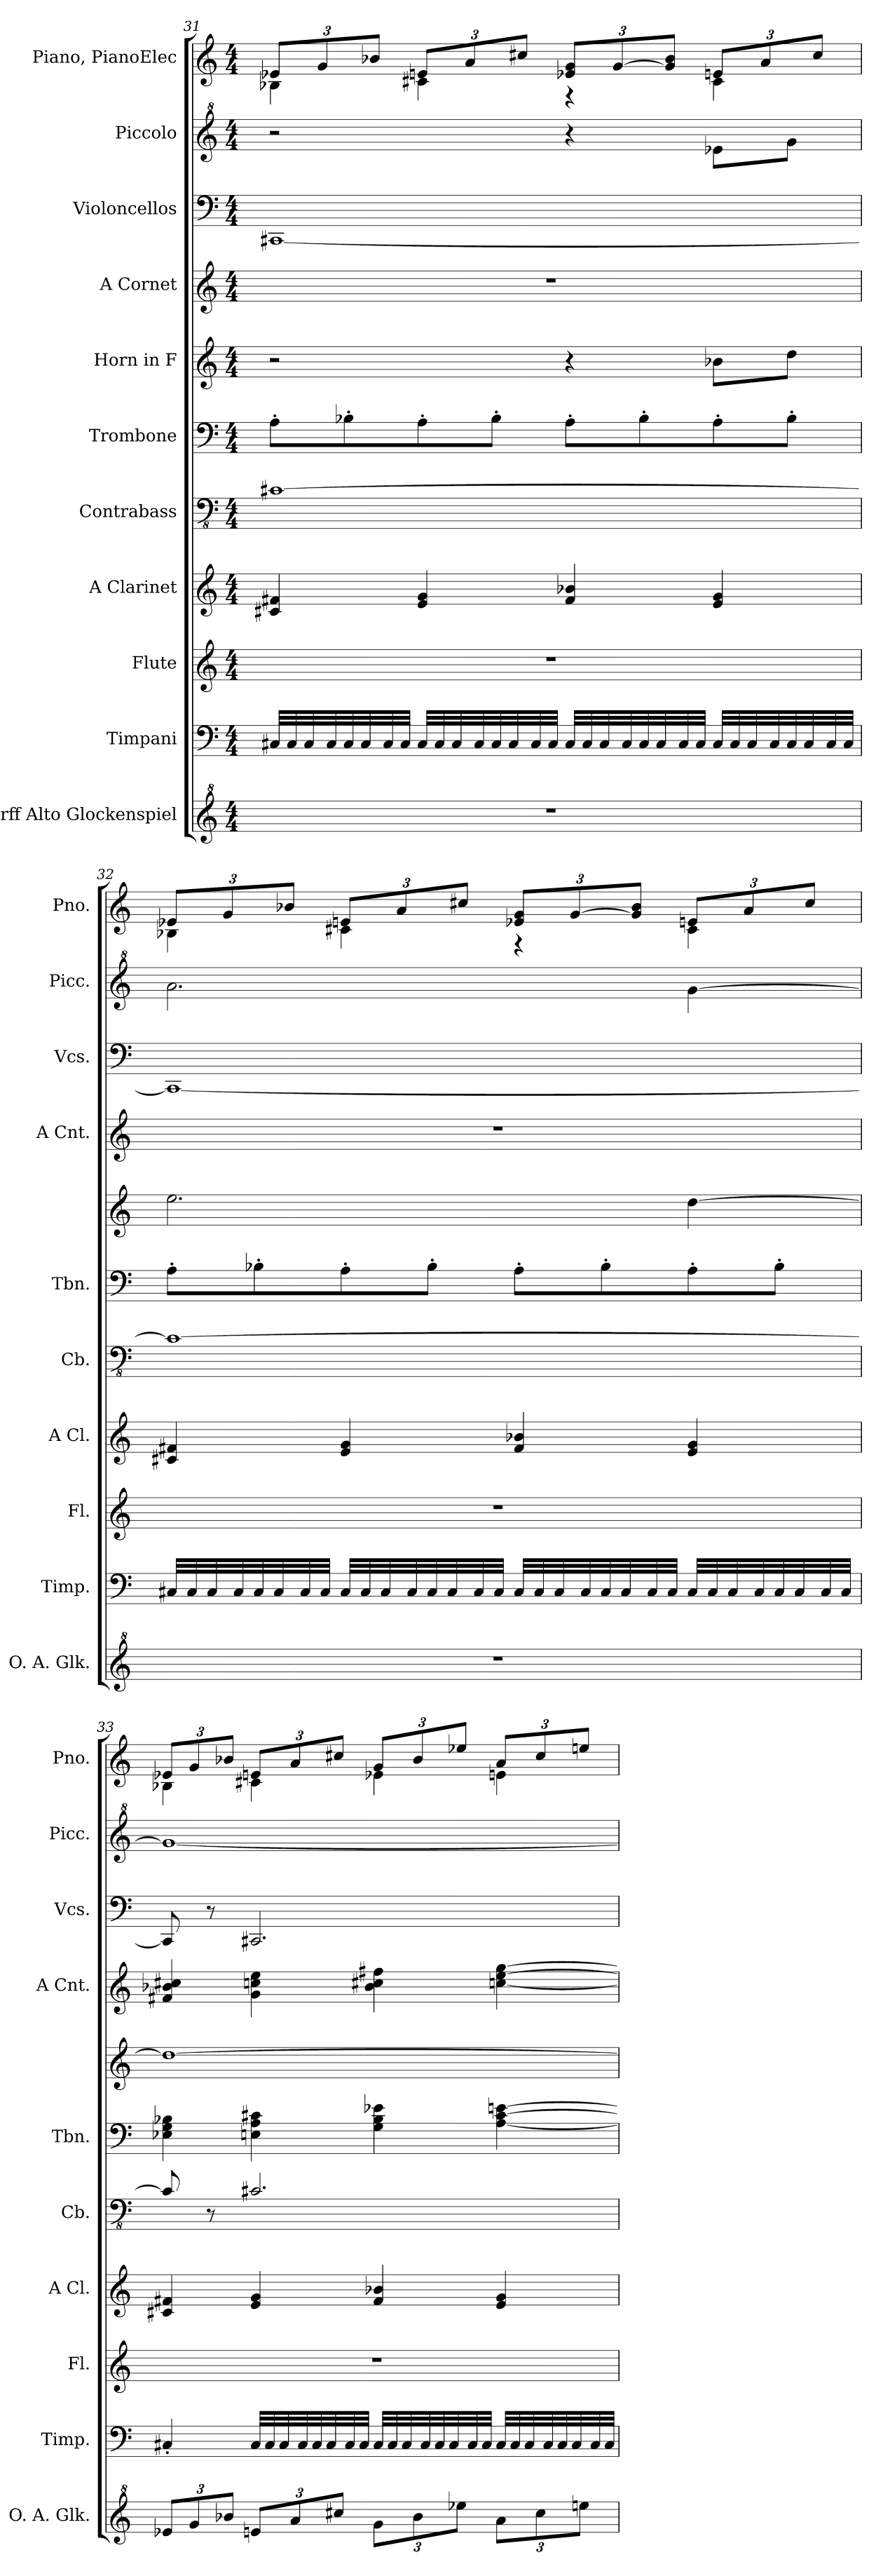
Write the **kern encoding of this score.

**kern	**kern	**kern	**kern	**kern	**kern	**kern	**kern	**kern	**kern	**kern
*part11	*part10	*part9	*part8	*part7	*part6	*part5	*part4	*part3	*part2	*part1
*staff11	*staff10	*staff9	*staff8	*staff7	*staff6	*staff5	*staff4	*staff3	*staff2	*staff1
*I"Orff Alto Glockenspiel	*I"Timpani	*I"Flute	*I"A Clarinet	*I"Contrabass	*I"Trombone	*I"Horn in F	*I"A Cornet	*I"Violoncellos	*I"Piccolo	*I"Piano, PianoElec
*I'O. A. Glk.	*I'Timp.	*I'Fl.	*I'A Cl.	*I'Cb.	*I'Tbn.	*	*I'A Cnt.	*I'Vcs.	*I'Picc.	*I'Pno.
!!LO:PB:g=z
*clefG^2	*clefF4	*clefG2	*clefG2	*clefFv4	*clefF4	*clefG2	*clefG2	*clefF4	*clefG^2	*clefG2
*	*	*	*ITrd2c3	*ITrd7c12	*	*ITrd4c7	*ITrd2c3	*	*ITrd-7c-12	*
*k[]	*k[]	*k[]	*k[f#c#g#]	*k[]	*k[]	*k[b-]	*k[f#c#g#]	*k[]	*k[]	*k[]
*M4/4	*M4/4	*M4/4	*M4/4	*M4/4	*M4/4	*M4/4	*M4/4	*M4/4	*M4/4	*M4/4
*	*	*	*	*	*	*	*	*	*	*Xbrackettup
=31	=31	=31	=31	=31	=31	=31	=31	=31	=31	=31
*	*	*	*	*	*	*	*	*	*	*^
1r	32C#X/LLL	1r	4A#X/ 4d#X/	[1CC#X	8A'\L	2r	1r	[1CC#X	2r	12e-X/L	4B-X\
.	32C#/	.	.	.	.	.	.	.	.	.	.
.	32C#/	.	.	.	.	.	.	.	.	.	.
.	.	.	.	.	.	.	.	.	.	12g/	.
.	32C#/	.	.	.	.	.	.	.	.	.	.
.	32C#/	.	.	.	8B-X'\	.	.	.	.	.	.
.	32C#/	.	.	.	.	.	.	.	.	.	.
.	.	.	.	.	.	.	.	.	.	12b-X/J	.
.	32C#/	.	.	.	.	.	.	.	.	.	.
.	32C#/JJJ	.	.	.	.	.	.	.	.	.	.
.	32C#/LLL	.	4c#/ 4e/	.	8A'\	.	.	.	.	12en/L	4c#X\
.	32C#/	.	.	.	.	.	.	.	.	.	.
.	32C#/	.	.	.	.	.	.	.	.	.	.
.	.	.	.	.	.	.	.	.	.	12a/	.
.	32C#/	.	.	.	.	.	.	.	.	.	.
.	32C#/	.	.	.	8B-'\J	.	.	.	.	.	.
.	32C#/	.	.	.	.	.	.	.	.	.	.
.	.	.	.	.	.	.	.	.	.	12cc#X/J	.
.	32C#/	.	.	.	.	.	.	.	.	.	.
.	32C#/JJJ	.	.	.	.	.	.	.	.	.	.
.	32C#/LLL	.	4d#/ 4gn/	.	8A'\L	4r	.	.	4r	12e-X/ 12g/L	4r
.	32C#/	.	.	.	.	.	.	.	.	.	.
.	32C#/	.	.	.	.	.	.	.	.	.	.
.	.	.	.	.	.	.	.	.	.	[12g/	.
.	32C#/	.	.	.	.	.	.	.	.	.	.
.	32C#/	.	.	.	8B-'\	.	.	.	.	.	.
.	32C#/	.	.	.	.	.	.	.	.	.	.
.	.	.	.	.	.	.	.	.	.	12g/] 12b-/J	.
.	32C#/	.	.	.	.	.	.	.	.	.	.
.	32C#/JJJ	.	.	.	.	.	.	.	.	.	.
.	32C#/LLL	.	4c#/ 4e/	.	8A'\	8e-X\L	.	.	8eee-X\L	12en/L	4c#\
.	32C#/	.	.	.	.	.	.	.	.	.	.
.	32C#/	.	.	.	.	.	.	.	.	.	.
.	.	.	.	.	.	.	.	.	.	12a/	.
.	32C#/	.	.	.	.	.	.	.	.	.	.
.	32C#/	.	.	.	8B-'\J	8g\J	.	.	8ggg\J	.	.
.	32C#/	.	.	.	.	.	.	.	.	.	.
.	.	.	.	.	.	.	.	.	.	12cc#/J	.
.	32C#/	.	.	.	.	.	.	.	.	.	.
.	32C#/JJJ	.	.	.	.	.	.	.	.	.	.
!!LO:PB:g=z	!!
=32	=32	=32	=32	=32	=32	=32	=32	=32	=32	=32	=32
1r	32C#X/LLL	1r	4A#X/ 4d#X/	1CC#_	8A'\L	2.a\	1r	1CC#_	2.aaa\	12e-X/L	4B-X\
.	32C#/	.	.	.	.	.	.	.	.	.	.
.	32C#/	.	.	.	.	.	.	.	.	.	.
.	.	.	.	.	.	.	.	.	.	12g/	.
.	32C#/	.	.	.	.	.	.	.	.	.	.
.	32C#/	.	.	.	8B-X'\	.	.	.	.	.	.
.	32C#/	.	.	.	.	.	.	.	.	.	.
.	.	.	.	.	.	.	.	.	.	12b-X/J	.
.	32C#/	.	.	.	.	.	.	.	.	.	.
.	32C#/JJJ	.	.	.	.	.	.	.	.	.	.
.	32C#/LLL	.	4c#/ 4e/	.	8A'\	.	.	.	.	12en/L	4c#X\
.	32C#/	.	.	.	.	.	.	.	.	.	.
.	32C#/	.	.	.	.	.	.	.	.	.	.
.	.	.	.	.	.	.	.	.	.	12a/	.
.	32C#/	.	.	.	.	.	.	.	.	.	.
.	32C#/	.	.	.	8B-'\J	.	.	.	.	.	.
.	32C#/	.	.	.	.	.	.	.	.	.	.
.	.	.	.	.	.	.	.	.	.	12cc#X/J	.
.	32C#/	.	.	.	.	.	.	.	.	.	.
.	32C#/JJJ	.	.	.	.	.	.	.	.	.	.
.	32C#/LLL	.	4d#/ 4gn/	.	8A'\L	.	.	.	.	12e-X/ 12g/L	4r
.	32C#/	.	.	.	.	.	.	.	.	.	.
.	32C#/	.	.	.	.	.	.	.	.	.	.
.	.	.	.	.	.	.	.	.	.	[12g/	.
.	32C#/	.	.	.	.	.	.	.	.	.	.
.	32C#/	.	.	.	8B-'\	.	.	.	.	.	.
.	32C#/	.	.	.	.	.	.	.	.	.	.
.	.	.	.	.	.	.	.	.	.	12g/] 12b-/J	.
.	32C#/	.	.	.	.	.	.	.	.	.	.
.	32C#/JJJ	.	.	.	.	.	.	.	.	.	.
.	32C#/LLL	.	4c#/ 4e/	.	8A'\	[4g\	.	.	[4ggg\	12en/L	4c#\
.	32C#/	.	.	.	.	.	.	.	.	.	.
.	32C#/	.	.	.	.	.	.	.	.	.	.
.	.	.	.	.	.	.	.	.	.	12a/	.
.	32C#/	.	.	.	.	.	.	.	.	.	.
.	32C#/	.	.	.	8B-'\J	.	.	.	.	.	.
.	32C#/	.	.	.	.	.	.	.	.	.	.
.	.	.	.	.	.	.	.	.	.	12cc#/J	.
.	32C#/	.	.	.	.	.	.	.	.	.	.
.	32C#/JJJ	.	.	.	.	.	.	.	.	.	.
!!LO:PB:g=z	!!
=33	=33	=33	=33	=33	=33	=33	=33	=33	=33	=33	=33
*Xbrackettup	*	*	*	*	*	*	*	*	*	*	*
12ee-X/L	4C#X'/	1r	4A#X/ 4d#X/	8CC#/]	4E-X\ 4G\ 4B-X\	1g_	4d#X/ 4gn/ 4a#X/	8CC#/]	1ggg_	12e-X/L	4B-X\
12gg/	.	.	.	.	.	.	.	.	.	12g/	.
.	.	.	.	8r	.	.	.	8r	.	.	.
12bb-X/J	.	.	.	.	.	.	.	.	.	12b-X/J	.
12een/L	32C#/LLL	.	4c#/ 4e/	2.CC#X/	4En\ 4A\ 4c#X\	.	4e\ 4an\ 4cc#\	2.CC#X/	.	12en/L	4c#X\
.	32C#/	.	.	.	.	.	.	.	.	.	.
.	32C#/	.	.	.	.	.	.	.	.	.	.
12aa/	.	.	.	.	.	.	.	.	.	12a/	.
.	32C#/	.	.	.	.	.	.	.	.	.	.
.	32C#/	.	.	.	.	.	.	.	.	.	.
.	32C#/	.	.	.	.	.	.	.	.	.	.
12ccc#X/J	.	.	.	.	.	.	.	.	.	12cc#X/J	.
.	32C#/	.	.	.	.	.	.	.	.	.	.
.	32C#/JJJ	.	.	.	.	.	.	.	.	.	.
12gg\L	32C#/LLL	.	4d#/ 4gn/	.	4G\ 4B-\ 4e-X\	.	4g\ 4a#X\ 4dd#X\	.	.	12g/L	4e-X\
.	32C#/	.	.	.	.	.	.	.	.	.	.
.	32C#/	.	.	.	.	.	.	.	.	.	.
12bb-\	.	.	.	.	.	.	.	.	.	12b-/	.
.	32C#/	.	.	.	.	.	.	.	.	.	.
.	32C#/	.	.	.	.	.	.	.	.	.	.
.	32C#/	.	.	.	.	.	.	.	.	.	.
12eee-X\J	.	.	.	.	.	.	.	.	.	12ee-X/J	.
.	32C#/	.	.	.	.	.	.	.	.	.	.
.	32C#/JJJ	.	.	.	.	.	.	.	.	.	.
12aa\L	32C#/LLL	.	4c#/ 4e/	.	[4A\ [4c#\ [4en\	.	[4an\ [4cc#\ [4ee\	.	.	12a/L	4en\
.	32C#/	.	.	.	.	.	.	.	.	.	.
.	32C#/	.	.	.	.	.	.	.	.	.	.
12ccc#\	.	.	.	.	.	.	.	.	.	12cc#/	.
.	32C#/	.	.	.	.	.	.	.	.	.	.
.	32C#/	.	.	.	.	.	.	.	.	.	.
.	32C#/	.	.	.	.	.	.	.	.	.	.
12eeen\J	.	.	.	.	.	.	.	.	.	12een/J	.
.	32C#/	.	.	.	.	.	.	.	.	.	.
.	32C#/JJJ	.	.	.	.	.	.	.	.	.	.
*	*	*	*	*	*	*	*	*	*	*v	*v
=	=	=	=	=	=	=	=	=	=	=
*-	*-	*-	*-	*-	*-	*-	*-	*-	*-	*-
